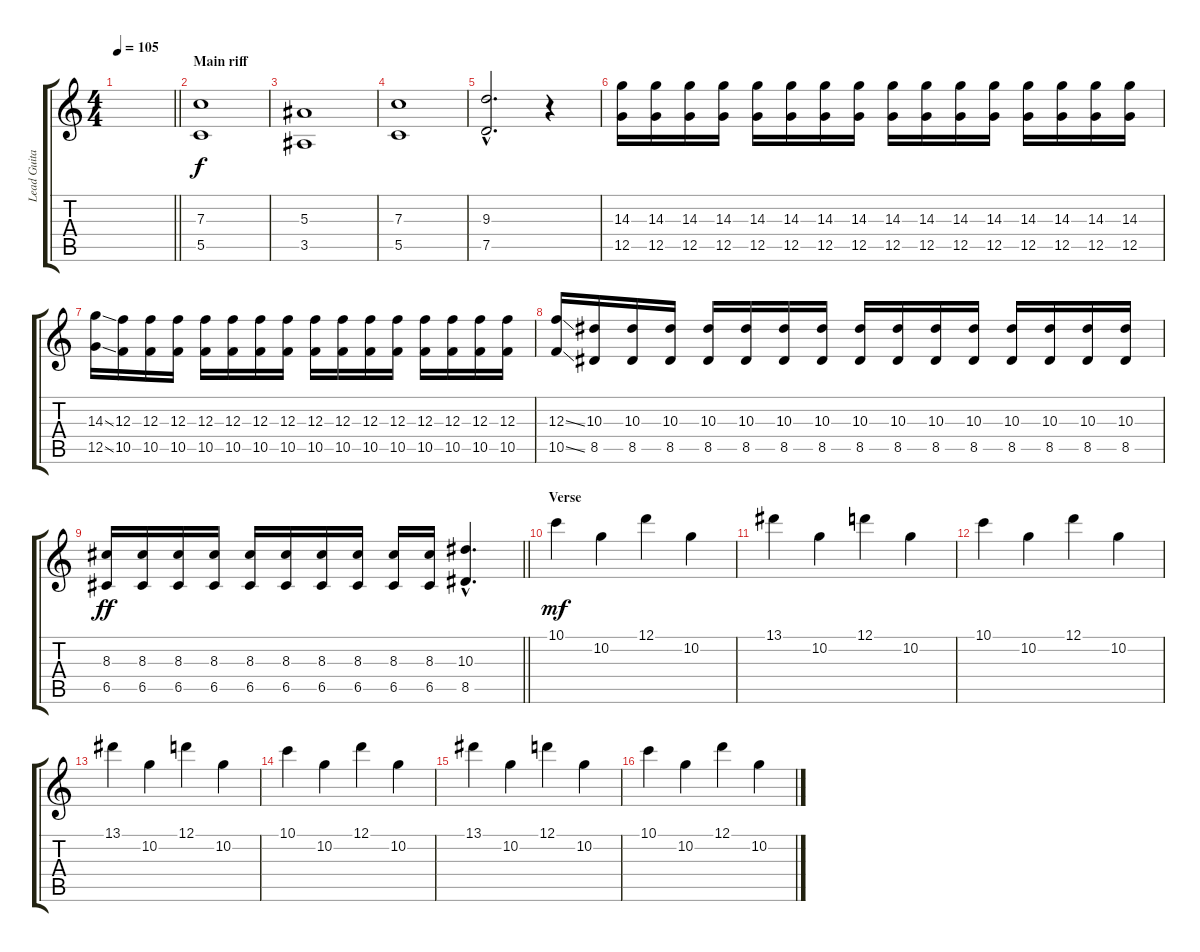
\track ("Lead Guitar" "Lead Guita") {instrument distortionguitar}
\staff {score tabs}
\tuning (D4 A3 F3 C3 G2 C2) {hide}
\ts (4 4)
\tempo 105
\clef g2
\barLineRight lightlight
\ks c
|
\section ("" "Main riff")
(7.3 5.5).1{volume 10} |
(5.3 3.5).1 |
(7.3 5.5).1 |
(9.3{hac} 7.5{hac}).2{d} r.4 |
(14.3 12.5).16{volume 16} (14.3 12.5).16 (14.3 12.5).16 (14.3 12.5).16 (14.3 12.5).16 (14.3 12.5).16 (14.3 12.5).16 (14.3 12.5).16 (14.3 12.5).16 (14.3 12.5).16 (14.3 12.5).16 (14.3 12.5).16 (14.3 12.5).16 (14.3 12.5).16 (14.3 12.5).16 (14.3 12.5).16 |
(14.3{ss} 12.5{ss}).16 (12.3 10.5).16 (12.3 10.5).16 (12.3 10.5).16 (12.3 10.5).16 (12.3 10.5).16 (12.3 10.5).16 (12.3 10.5).16 (12.3 10.5).16 (12.3 10.5).16 (12.3 10.5).16 (12.3 10.5).16 (12.3 10.5).16 (12.3 10.5).16 (12.3 10.5).16 (12.3 10.5).16 |
(12.3{ss} 10.5{ss}).16 (10.3 8.5).16 (10.3 8.5).16 (10.3 8.5).16 (10.3 8.5).16 (10.3 8.5).16 (10.3 8.5).16 (10.3 8.5).16 (10.3 8.5).16 (10.3 8.5).16 (10.3 8.5).16 (10.3 8.5).16 (10.3 8.5).16 (10.3 8.5).16 (10.3 8.5).16 (10.3 8.5).16 |
\barLineRight lightlight
(8.3 6.5).16{dy ff} (8.3 6.5).16 (8.3 6.5).16 (8.3 6.5).16 (8.3 6.5).16 (8.3 6.5).16 (8.3 6.5).16 (8.3 6.5).16 (8.3 6.5).16 (8.3 6.5).16 (10.3{hac} 8.5{hac}).4{d} |
\section ("" "Verse")
10.1.4{dy mf} 10.2.4 12.1.4 10.2.4 |
13.1.4 10.2.4 12.1.4 10.2.4 |
10.1.4 10.2.4 12.1.4 10.2.4 |
13.1.4 10.2.4 12.1.4 10.2.4 |
10.1.4 10.2.4 12.1.4 10.2.4 |
13.1.4 10.2.4 12.1.4 10.2.4 |
10.1.4 10.2.4 12.1.4 10.2.4
